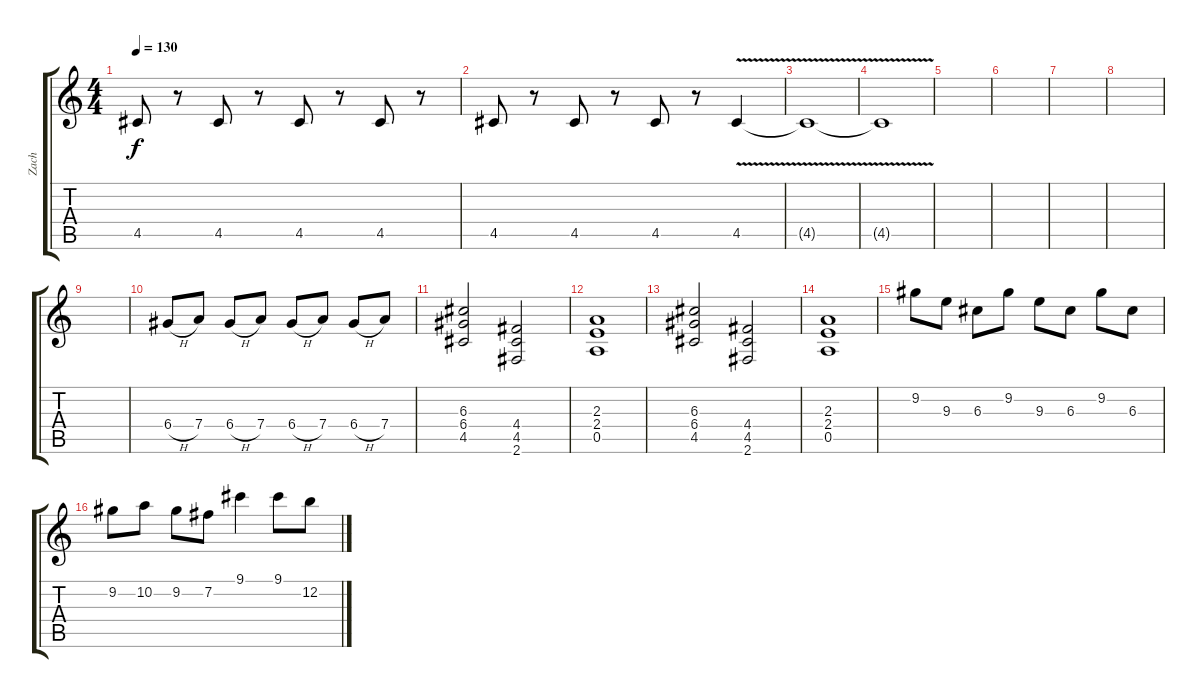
\track ("Zach" "Zach") {instrument distortionguitar}
\staff {score tabs}
\tuning (E4 B3 G3 D3 A2 E2) {hide}
\ts (4 4)
\tempo 130
\clef g2
\ks c
4.5.8{dy f} r.8 4.5.8 r.8 4.5.8 r.8 4.5.8 r.8 |
4.5.8 r.8 4.5.8 r.8 4.5.8 r.8 4.5{v}.4 |
4.5{v t}.1 |
4.5{v t}.1 |
|
|
|
|
|
6.4{h}.8 7.4.8 6.4{h}.8 7.4.8 6.4{h}.8 7.4.8 6.4{h}.8 7.4.8 |
(6.3 6.4 4.5).2 (4.4 4.5 2.6).2 |
(2.3 2.4 0.5).1 |
(6.3 6.4 4.5).2 (4.4 4.5 2.6).2 |
(2.3 2.4 0.5).1 |
9.2.8 9.3.8 6.3.8 9.2.8 9.3.8 6.3.8 9.2.8 6.3.8 |
9.2.8 10.2.8 9.2.8 7.2.8 9.1.4 9.1.8 12.2.8
